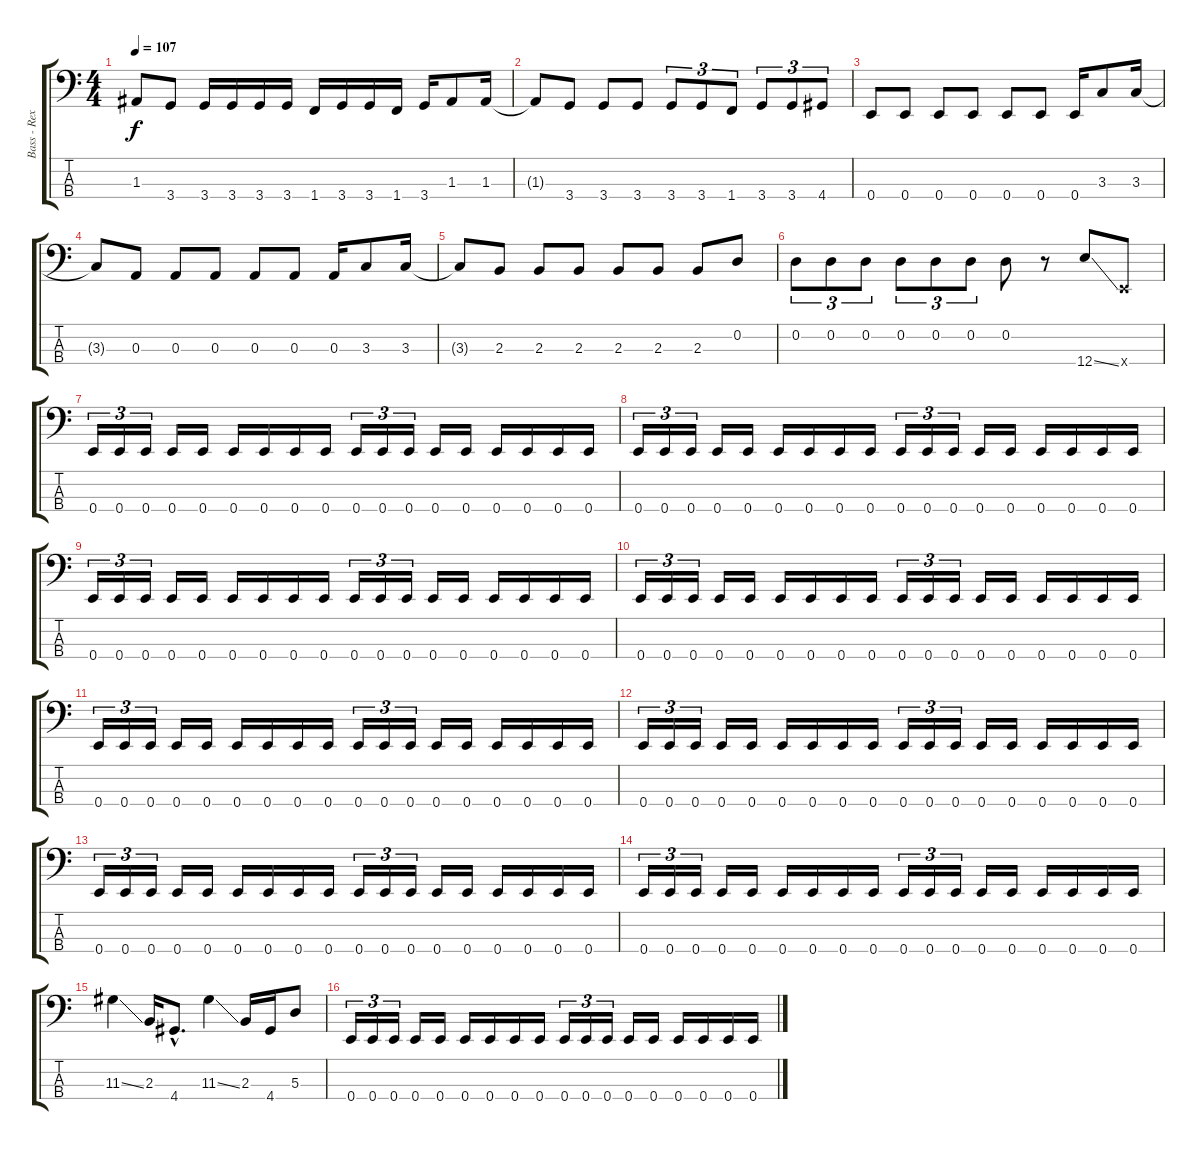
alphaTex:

\track ("Bass - Rex" "Bass - Rex") {instrument electricbasspick}
\staff {score tabs}
\tuning (G2 D2 A1 E1) {hide}
\ts (4 4)
\tempo 107
\clef f4
\ks c
1.3{t}.8{dy f} 3.4.8 3.4.16 3.4.16 3.4.16 3.4.16 1.4.16 3.4.16 3.4.16 1.4.16 3.4.16 1.3.8 1.3.16 |
1.3{t}.8 3.4.8 3.4.8 3.4.8 3.4.8{tu (3 2)} 3.4.8{tu (3 2)} 1.4.8{tu (3 2)} 3.4.8{tu (3 2)} 3.4.8{tu (3 2)} 4.4.8{tu (3 2)} |
0.4.8 0.4.8 0.4.8 0.4.8 0.4.8 0.4.8 0.4.16 3.3.8 3.3.16 |
3.3{t}.8 0.3.8 0.3.8 0.3.8 0.3.8 0.3.8 0.3.16 3.3.8 3.3.16 |
3.3{t}.8 2.3.8 2.3.8 2.3.8 2.3.8 2.3.8 2.3.8 0.2.8 |
0.2.8{tu (3 2)} 0.2.8{tu (3 2)} 0.2.8{tu (3 2)} 0.2.8{tu (3 2)} 0.2.8{tu (3 2)} 0.2.8{tu (3 2)} 0.2.8 r.8 12.4{ss}.8 0.4{x}.8 |
0.4.16{tu (3 2)} 0.4.16{tu (3 2)} 0.4.16{tu (3 2)} 0.4.16 0.4.16 0.4.16 0.4.16 0.4.16 0.4.16 0.4.16{tu (3 2)} 0.4.16{tu (3 2)} 0.4.16{tu (3 2)} 0.4.16 0.4.16 0.4.16 0.4.16 0.4.16 0.4.16 |
0.4.16{tu (3 2)} 0.4.16{tu (3 2)} 0.4.16{tu (3 2)} 0.4.16 0.4.16 0.4.16 0.4.16 0.4.16 0.4.16 0.4.16{tu (3 2)} 0.4.16{tu (3 2)} 0.4.16{tu (3 2)} 0.4.16 0.4.16 0.4.16 0.4.16 0.4.16 0.4.16 |
0.4.16{tu (3 2)} 0.4.16{tu (3 2)} 0.4.16{tu (3 2)} 0.4.16 0.4.16 0.4.16 0.4.16 0.4.16 0.4.16 0.4.16{tu (3 2)} 0.4.16{tu (3 2)} 0.4.16{tu (3 2)} 0.4.16 0.4.16 0.4.16 0.4.16 0.4.16 0.4.16 |
0.4.16{tu (3 2)} 0.4.16{tu (3 2)} 0.4.16{tu (3 2)} 0.4.16 0.4.16 0.4.16 0.4.16 0.4.16 0.4.16 0.4.16{tu (3 2)} 0.4.16{tu (3 2)} 0.4.16{tu (3 2)} 0.4.16 0.4.16 0.4.16 0.4.16 0.4.16 0.4.16 |
0.4.16{tu (3 2)} 0.4.16{tu (3 2)} 0.4.16{tu (3 2)} 0.4.16 0.4.16 0.4.16 0.4.16 0.4.16 0.4.16 0.4.16{tu (3 2)} 0.4.16{tu (3 2)} 0.4.16{tu (3 2)} 0.4.16 0.4.16 0.4.16 0.4.16 0.4.16 0.4.16 |
0.4.16{tu (3 2)} 0.4.16{tu (3 2)} 0.4.16{tu (3 2)} 0.4.16 0.4.16 0.4.16 0.4.16 0.4.16 0.4.16 0.4.16{tu (3 2)} 0.4.16{tu (3 2)} 0.4.16{tu (3 2)} 0.4.16 0.4.16 0.4.16 0.4.16 0.4.16 0.4.16 |
0.4.16{tu (3 2)} 0.4.16{tu (3 2)} 0.4.16{tu (3 2)} 0.4.16 0.4.16 0.4.16 0.4.16 0.4.16 0.4.16 0.4.16{tu (3 2)} 0.4.16{tu (3 2)} 0.4.16{tu (3 2)} 0.4.16 0.4.16 0.4.16 0.4.16 0.4.16 0.4.16 |
0.4.16{tu (3 2)} 0.4.16{tu (3 2)} 0.4.16{tu (3 2)} 0.4.16 0.4.16 0.4.16 0.4.16 0.4.16 0.4.16 0.4.16{tu (3 2)} 0.4.16{tu (3 2)} 0.4.16{tu (3 2)} 0.4.16 0.4.16 0.4.16 0.4.16 0.4.16 0.4.16 |
11.3{ss}.4 2.3.16 4.4{hac}.8{d} 11.3{ss}.4 2.3.16 4.4.16 5.3.8 |
0.4.16{tu (3 2)} 0.4.16{tu (3 2)} 0.4.16{tu (3 2)} 0.4.16 0.4.16 0.4.16 0.4.16 0.4.16 0.4.16 0.4.16{tu (3 2)} 0.4.16{tu (3 2)} 0.4.16{tu (3 2)} 0.4.16 0.4.16 0.4.16 0.4.16 0.4.16 0.4.16
